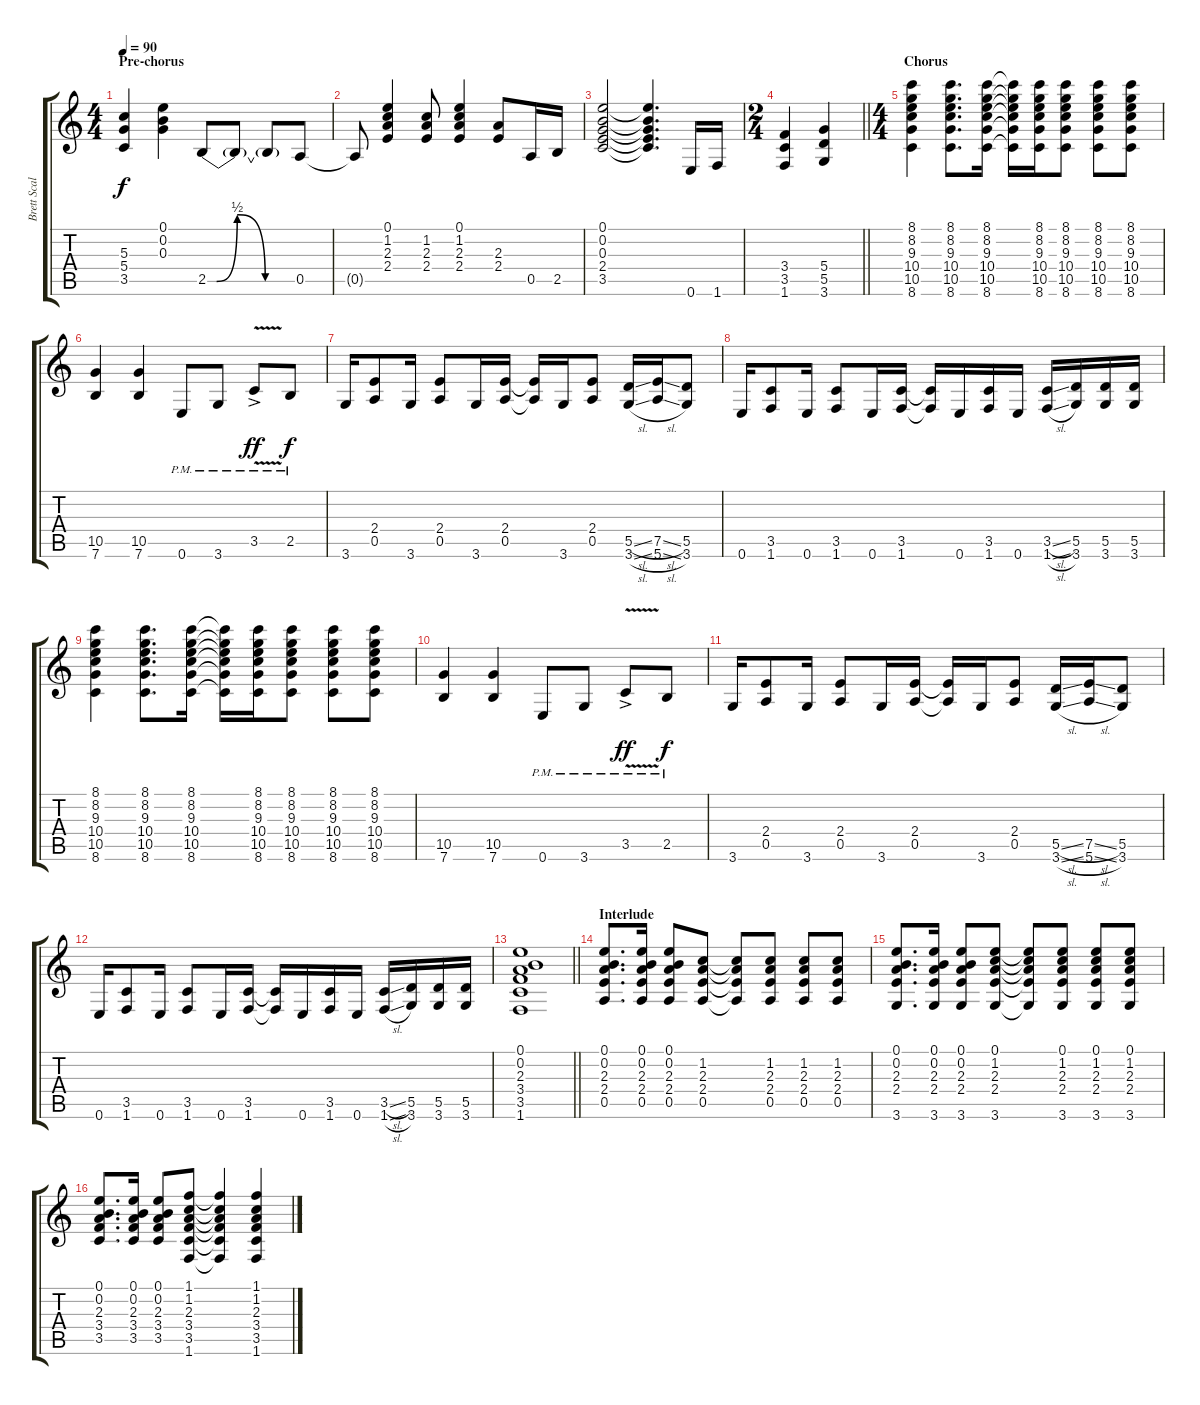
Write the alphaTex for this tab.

\track ("Brett Scallions (Rhythm Guitar)" "Brett Scal") {instrument distortionguitar}
\staff {score tabs}
\tuning (E4 B3 G3 D3 A2 E2) {hide}
\ts (4 4)
\section ("" "Pre-chorus")
\tempo 90
\clef g2
\ks c
(5.3 5.4 3.5).4{dy f} (0.1 0.2 0.3).4 2.5{be (custom 0 0 6 0 20 2 39 0 60 0)}.8 2.5{t}.8 2.5{t}.8 0.5.8 |
0.5{t}.8 (0.1 1.2 2.3 2.4).4 (1.2 2.3 2.4).8 (0.1 1.2 2.3 2.4).4 (2.3 2.4).8 0.5.16 2.5.16 |
(0.1 0.2 0.3 2.4 3.5).2 (0.1{t} 0.2{t} 0.3{t} 2.4{t} 3.5{t}).4{d} 0.6.16 1.6.16 |
\ts (2 4)
\barLineRight lightlight
(3.4 3.5 1.6).4 (5.4 5.5 3.6).4 |
\ts (4 4)
\section ("" "Chorus")
(8.1 8.2 9.3 10.4 10.5 8.6).4 (8.1 8.2 9.3 10.4 10.5 8.6).8{d} (8.1 8.2 9.3 10.4 10.5 8.6).16 (8.1{t} 8.2{t} 9.3{t} 10.4{t} 10.5{t} 8.6{t}).16 (8.1 8.2 9.3 10.4 10.5 8.6).16 (8.1 8.2 9.3 10.4 10.5 8.6).8 (8.1 8.2 9.3 10.4 10.5 8.6).8 (8.1 8.2 9.3 10.4 10.5 8.6).8 |
(10.5 7.6).4 (10.5 7.6).4 0.6{pm}.8 3.6{pm}.8 3.5{v ac pm}.8{dy ff} 2.5{pm}.8{dy f} |
3.6.16 (2.4 0.5).8 3.6.16 (2.4 0.5).8 3.6.16 (2.4 0.5).16 (2.4{t} 0.5{t}).16 3.6.16 (2.4 0.5).8 (5.5{sl} 3.6{sl}).16 (7.5{sl} 5.6{sl}).16 (5.5 3.6).8 |
0.6.16 (3.5 1.6).8 0.6.16 (3.5 1.6).8 0.6.16 (3.5 1.6).16 (3.5{t} 1.6{t}).16 0.6.16 (3.5 1.6).16 0.6.16 (3.5{sl} 1.6{sl}).16 (5.5 3.6).16 (5.5 3.6).16 (5.5 3.6).16 |
(8.1 8.2 9.3 10.4 10.5 8.6).4 (8.1 8.2 9.3 10.4 10.5 8.6).8{d} (8.1 8.2 9.3 10.4 10.5 8.6).16 (8.1{t} 8.2{t} 9.3{t} 10.4{t} 10.5{t} 8.6{t}).16 (8.1 8.2 9.3 10.4 10.5 8.6).16 (8.1 8.2 9.3 10.4 10.5 8.6).8 (8.1 8.2 9.3 10.4 10.5 8.6).8 (8.1 8.2 9.3 10.4 10.5 8.6).8 |
(10.5 7.6).4 (10.5 7.6).4 0.6{pm}.8 3.6{pm}.8 3.5{v ac pm}.8{dy ff} 2.5{pm}.8{dy f} |
3.6.16 (2.4 0.5).8 3.6.16 (2.4 0.5).8 3.6.16 (2.4 0.5).16 (2.4{t} 0.5{t}).16 3.6.16 (2.4 0.5).8 (5.5{sl} 3.6{sl}).16 (7.5{sl} 5.6{sl}).16 (5.5 3.6).8 |
0.6.16 (3.5 1.6).8 0.6.16 (3.5 1.6).8 0.6.16 (3.5 1.6).16 (3.5{t} 1.6{t}).16 0.6.16 (3.5 1.6).16 0.6.16 (3.5{sl} 1.6{sl}).16 (5.5 3.6).16 (5.5 3.6).16 (5.5 3.6).16 |
\barLineRight lightlight
(0.1 0.2 2.3 3.4 3.5 1.6).1 |
\section ("" "Interlude")
(0.1 0.2 2.3 2.4 0.5).8{d volume 10} (0.1 0.2 2.3 2.4 0.5).16 (0.1 0.2 2.3 2.4 0.5).8 (1.2 2.3 2.4 0.5).8 (1.2{t} 2.3{t} 2.4{t} 0.5{t}).8 (1.2 2.3 2.4 0.5).8 (1.2 2.3 2.4 0.5).8 (1.2 2.3 2.4 0.5).8 |
(0.1 0.2 2.3 2.4 3.6).8{d} (0.1 0.2 2.3 2.4 3.6).16 (0.1 0.2 2.3 2.4 3.6).8 (0.1 1.2 2.3 2.4 3.6).8 (0.1{t} 1.2{t} 2.3{t} 2.4{t} 3.6{t}).8 (0.1 1.2 2.3 2.4 3.6).8 (0.1 1.2 2.3 2.4 3.6).8 (0.1 1.2 2.3 2.4 3.6).8 |
(0.1 0.2 2.3 3.4 3.5).8{d} (0.1 0.2 2.3 3.4 3.5).16 (0.1 0.2 2.3 3.4 3.5).8 (1.1 1.2 2.3 3.4 3.5 1.6).8 (1.1{t} 1.2{t} 2.3{t} 3.4{t} 3.5{t} 1.6{t}).4 (1.1 1.2 2.3 3.4 3.5 1.6).4
